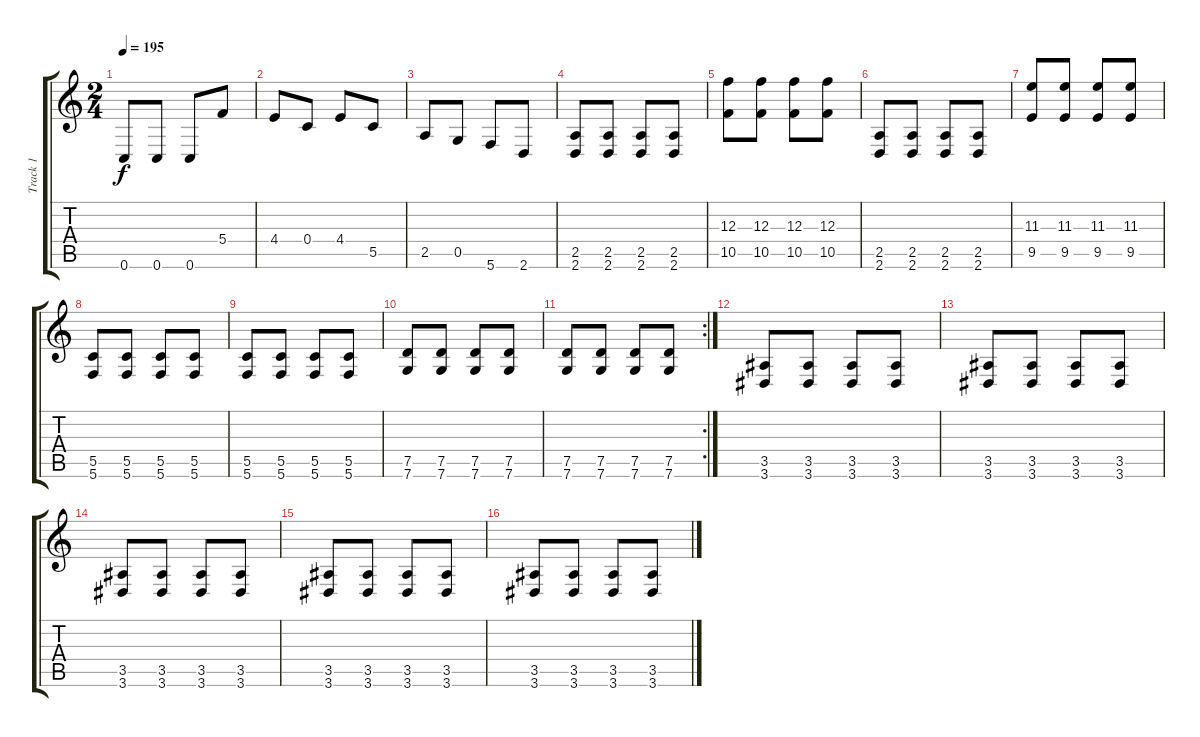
\track ("Track 1" "Track 1") {instrument overdrivenguitar}
\staff {score tabs}
\tuning (D4 A3 F3 C3 G2 C2) {hide}
\ts (2 4)
\tempo 195
\clef g2
\ks c
0.6.8{dy f} 0.6.8 0.6.8 5.4.8 |
4.4.8 0.4.8 4.4.8 5.5.8 |
2.5.8 0.5.8 5.6.8 2.6.8 |
(2.5 2.6).8 (2.5 2.6).8 (2.5 2.6).8 (2.5 2.6).8 |
(12.3 10.5).8 (12.3 10.5).8 (12.3 10.5).8 (12.3 10.5).8 |
(2.5 2.6).8 (2.5 2.6).8 (2.5 2.6).8 (2.5 2.6).8 |
(11.3 9.5).8 (11.3 9.5).8 (11.3 9.5).8 (11.3 9.5).8 |
(5.5 5.6).8 (5.5 5.6).8 (5.5 5.6).8 (5.5 5.6).8 |
(5.5 5.6).8 (5.5 5.6).8 (5.5 5.6).8 (5.5 5.6).8 |
(7.5 7.6).8 (7.5 7.6).8 (7.5 7.6).8 (7.5 7.6).8 |
\rc 2
(7.5 7.6).8 (7.5 7.6).8 (7.5 7.6).8 (7.5 7.6).8 |
(3.5 3.6).8 (3.5 3.6).8 (3.5 3.6).8 (3.5 3.6).8 |
(3.5 3.6).8 (3.5 3.6).8 (3.5 3.6).8 (3.5 3.6).8 |
(3.5 3.6).8 (3.5 3.6).8 (3.5 3.6).8 (3.5 3.6).8 |
(3.5 3.6).8 (3.5 3.6).8 (3.5 3.6).8 (3.5 3.6).8 |
(3.5 3.6).8 (3.5 3.6).8 (3.5 3.6).8 (3.5 3.6).8
